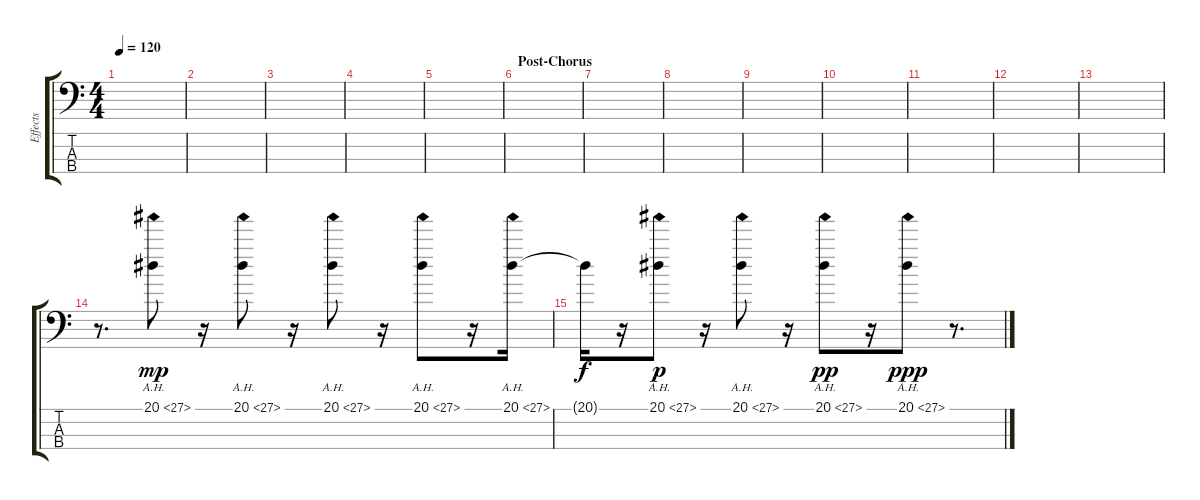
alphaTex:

\track ("Effects" "Effects") {instrument fretlessbass}
\staff {score tabs}
\tuning (G2 D2 A1 E1) {hide}
\ts (4 4)
\tempo 120
\clef f4
\ks c
|
|
|
|
|
\section ("" "Post-Chorus")
|
|
|
|
|
|
|
|
r.8{d} 20.1{ah 7}.8{dy mp} r.16 20.1{ah 7}.8 r.16 20.1{ah 7}.8 r.16 20.1{ah 7}.8 r.16 20.1{ah 7}.16 |
20.1{t}.16{dy f} r.16 20.1{ah 7}.8{dy p} r.16 20.1{ah 7}.8 r.16 20.1{ah 7}.8{dy pp} r.16 20.1{ah 7}.8{dy ppp} r.8{d}
